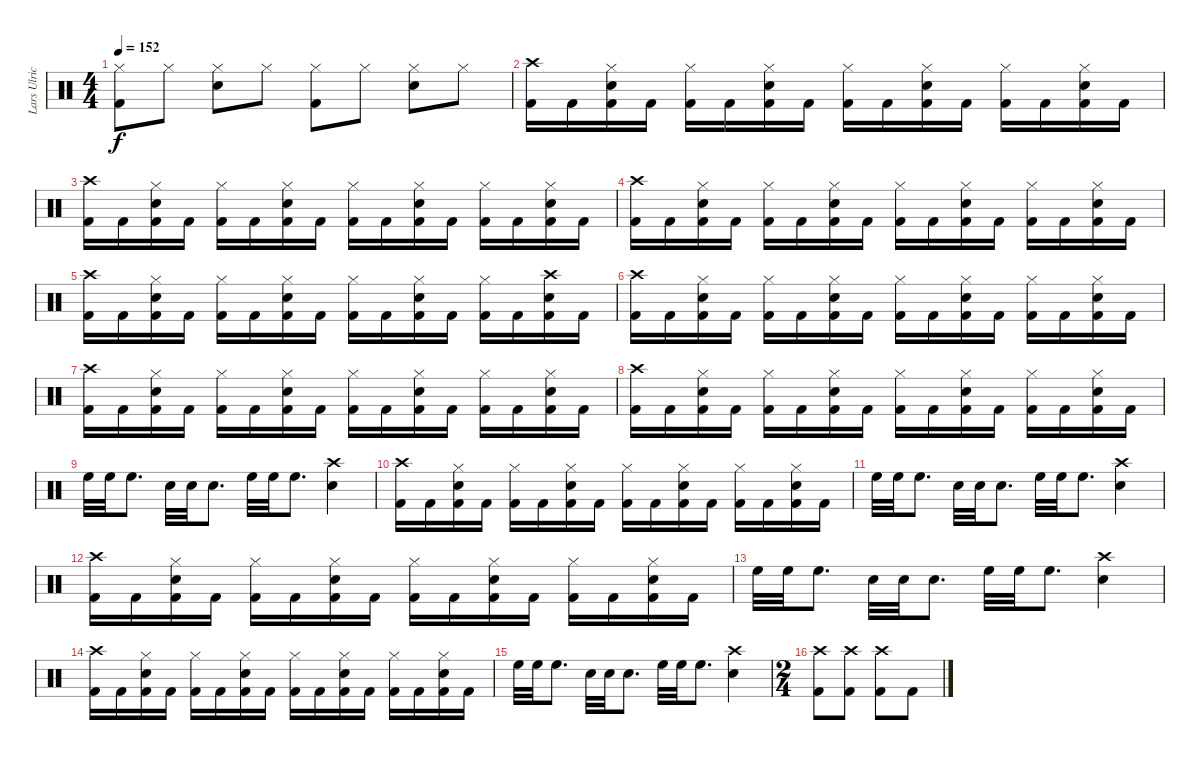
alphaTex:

\track ("Lars Ulrich" "Lars Ulric") {instrument percussion}
\staff {score}
\articulation defaults
\ts (4 4)
\tempo 152
\clef neutral
\ks c
("Hi-Hat (closed)" "Kick (hit) 2").8{dy f} "Hi-Hat (closed)".8 ("Hi-Hat (closed)" "Snare (hit) 2").8 "Hi-Hat (closed)".8 ("Hi-Hat (closed)" "Kick (hit) 2").8 "Hi-Hat (closed)".8 ("Hi-Hat (closed)" "Snare (hit) 2").8 "Hi-Hat (closed)".8 |
("Crash high (hit)" "Kick (hit) 2").16 "Kick (hit) 2".16 ("Hi-Hat (closed)" "Kick (hit) 2" "Snare (hit) 2").16 "Kick (hit) 2".16 ("Hi-Hat (closed)" "Kick (hit) 2").16 "Kick (hit) 2".16 ("Hi-Hat (closed)" "Kick (hit) 2" "Snare (hit) 2").16 "Kick (hit) 2".16 ("Hi-Hat (closed)" "Kick (hit) 2").16 "Kick (hit) 2".16 ("Hi-Hat (closed)" "Kick (hit) 2" "Snare (hit) 2").16 "Kick (hit) 2".16 ("Hi-Hat (closed)" "Kick (hit) 2").16 "Kick (hit) 2".16 ("Hi-Hat (closed)" "Kick (hit) 2" "Snare (hit) 2").16 "Kick (hit) 2".16 |
("Crash high (hit)" "Kick (hit) 2").16 "Kick (hit) 2".16 ("Hi-Hat (closed)" "Kick (hit) 2" "Snare (hit) 2").16 "Kick (hit) 2".16 ("Hi-Hat (closed)" "Kick (hit) 2").16 "Kick (hit) 2".16 ("Hi-Hat (closed)" "Kick (hit) 2" "Snare (hit) 2").16 "Kick (hit) 2".16 ("Hi-Hat (closed)" "Kick (hit) 2").16 "Kick (hit) 2".16 ("Hi-Hat (closed)" "Kick (hit) 2" "Snare (hit) 2").16 "Kick (hit) 2".16 ("Hi-Hat (closed)" "Kick (hit) 2").16 "Kick (hit) 2".16 ("Hi-Hat (closed)" "Kick (hit) 2" "Snare (hit) 2").16 "Kick (hit) 2".16 |
("Crash high (hit)" "Kick (hit) 2").16 "Kick (hit) 2".16 ("Hi-Hat (closed)" "Kick (hit) 2" "Snare (hit) 2").16 "Kick (hit) 2".16 ("Hi-Hat (closed)" "Kick (hit) 2").16 "Kick (hit) 2".16 ("Hi-Hat (closed)" "Kick (hit) 2" "Snare (hit) 2").16 "Kick (hit) 2".16 ("Hi-Hat (closed)" "Kick (hit) 2").16 "Kick (hit) 2".16 ("Hi-Hat (closed)" "Kick (hit) 2" "Snare (hit) 2").16 "Kick (hit) 2".16 ("Hi-Hat (closed)" "Kick (hit) 2").16 "Kick (hit) 2".16 ("Hi-Hat (closed)" "Kick (hit) 2" "Snare (hit) 2").16 "Kick (hit) 2".16 |
("Crash high (hit)" "Kick (hit) 2").16 "Kick (hit) 2".16 ("Hi-Hat (closed)" "Kick (hit) 2" "Snare (hit) 2").16 "Kick (hit) 2".16 ("Hi-Hat (closed)" "Kick (hit) 2").16 "Kick (hit) 2".16 ("Hi-Hat (closed)" "Kick (hit) 2" "Snare (hit) 2").16 "Kick (hit) 2".16 ("Hi-Hat (closed)" "Kick (hit) 2").16 "Kick (hit) 2".16 ("Hi-Hat (closed)" "Kick (hit) 2" "Snare (hit) 2").16 "Kick (hit) 2".16 ("Hi-Hat (closed)" "Kick (hit) 2").16 "Kick (hit) 2".16 ("Crash high (hit)" "Kick (hit) 2" "Snare (hit) 2").16 "Kick (hit) 2".16 |
("Crash high (hit)" "Kick (hit) 2").16 "Kick (hit) 2".16 ("Hi-Hat (closed)" "Kick (hit) 2" "Snare (hit) 2").16 "Kick (hit) 2".16 ("Hi-Hat (closed)" "Kick (hit) 2").16 "Kick (hit) 2".16 ("Hi-Hat (closed)" "Kick (hit) 2" "Snare (hit) 2").16 "Kick (hit) 2".16 ("Hi-Hat (closed)" "Kick (hit) 2").16 "Kick (hit) 2".16 ("Hi-Hat (closed)" "Kick (hit) 2" "Snare (hit) 2").16 "Kick (hit) 2".16 ("Hi-Hat (closed)" "Kick (hit) 2").16 "Kick (hit) 2".16 ("Hi-Hat (closed)" "Kick (hit) 2" "Snare (hit) 2").16 "Kick (hit) 2".16 |
("Crash high (hit)" "Kick (hit) 2").16 "Kick (hit) 2".16 ("Hi-Hat (closed)" "Kick (hit) 2" "Snare (hit) 2").16 "Kick (hit) 2".16 ("Hi-Hat (closed)" "Kick (hit) 2").16 "Kick (hit) 2".16 ("Hi-Hat (closed)" "Kick (hit) 2" "Snare (hit) 2").16 "Kick (hit) 2".16 ("Hi-Hat (closed)" "Kick (hit) 2").16 "Kick (hit) 2".16 ("Hi-Hat (closed)" "Kick (hit) 2" "Snare (hit) 2").16 "Kick (hit) 2".16 ("Hi-Hat (closed)" "Kick (hit) 2").16 "Kick (hit) 2".16 ("Hi-Hat (closed)" "Kick (hit) 2" "Snare (hit) 2").16 "Kick (hit) 2".16 |
("Crash high (hit)" "Kick (hit) 2").16 "Kick (hit) 2".16 ("Hi-Hat (closed)" "Kick (hit) 2" "Snare (hit) 2").16 "Kick (hit) 2".16 ("Hi-Hat (closed)" "Kick (hit) 2").16 "Kick (hit) 2".16 ("Hi-Hat (closed)" "Kick (hit) 2" "Snare (hit) 2").16 "Kick (hit) 2".16 ("Hi-Hat (closed)" "Kick (hit) 2").16 "Kick (hit) 2".16 ("Hi-Hat (closed)" "Kick (hit) 2" "Snare (hit) 2").16 "Kick (hit) 2".16 ("Hi-Hat (closed)" "Kick (hit) 2").16 "Kick (hit) 2".16 ("Hi-Hat (closed)" "Kick (hit) 2" "Snare (hit) 2").16 "Kick (hit) 2".16 |
"High Floor Tom (hit)".32 "High Floor Tom (hit)".32 "High Floor Tom (hit)".8{d} "Snare (hit) 2".32 "Snare (hit) 2".32 "Snare (hit) 2".8{d} "High Floor Tom (hit)".32 "High Floor Tom (hit)".32 "High Floor Tom (hit)".8{d} ("Crash high (hit)" "Snare (hit) 2").4 |
("Crash high (hit)" "Kick (hit) 2").16 "Kick (hit) 2".16 ("Hi-Hat (closed)" "Kick (hit) 2" "Snare (hit) 2").16 "Kick (hit) 2".16 ("Hi-Hat (closed)" "Kick (hit) 2").16 "Kick (hit) 2".16 ("Hi-Hat (closed)" "Kick (hit) 2" "Snare (hit) 2").16 "Kick (hit) 2".16 ("Hi-Hat (closed)" "Kick (hit) 2").16 "Kick (hit) 2".16 ("Hi-Hat (closed)" "Kick (hit) 2" "Snare (hit) 2").16 "Kick (hit) 2".16 ("Hi-Hat (closed)" "Kick (hit) 2").16 "Kick (hit) 2".16 ("Hi-Hat (closed)" "Kick (hit) 2" "Snare (hit) 2").16 "Kick (hit) 2".16 |
"High Floor Tom (hit)".32 "High Floor Tom (hit)".32 "High Floor Tom (hit)".8{d} "Snare (hit) 2".32 "Snare (hit) 2".32 "Snare (hit) 2".8{d} "High Floor Tom (hit)".32 "High Floor Tom (hit)".32 "High Floor Tom (hit)".8{d} ("Crash high (hit)" "Snare (hit) 2").4 |
("Crash high (hit)" "Kick (hit) 2").16 "Kick (hit) 2".16 ("Hi-Hat (closed)" "Kick (hit) 2" "Snare (hit) 2").16 "Kick (hit) 2".16 ("Hi-Hat (closed)" "Kick (hit) 2").16 "Kick (hit) 2".16 ("Hi-Hat (closed)" "Kick (hit) 2" "Snare (hit) 2").16 "Kick (hit) 2".16 ("Hi-Hat (closed)" "Kick (hit) 2").16 "Kick (hit) 2".16 ("Hi-Hat (closed)" "Kick (hit) 2" "Snare (hit) 2").16 "Kick (hit) 2".16 ("Hi-Hat (closed)" "Kick (hit) 2").16 "Kick (hit) 2".16 ("Hi-Hat (closed)" "Kick (hit) 2" "Snare (hit) 2").16 "Kick (hit) 2".16 |
"High Floor Tom (hit)".32 "High Floor Tom (hit)".32 "High Floor Tom (hit)".8{d} "Snare (hit) 2".32 "Snare (hit) 2".32 "Snare (hit) 2".8{d} "High Floor Tom (hit)".32 "High Floor Tom (hit)".32 "High Floor Tom (hit)".8{d} ("Crash high (hit)" "Snare (hit) 2").4 |
("Crash high (hit)" "Kick (hit) 2").16 "Kick (hit) 2".16 ("Hi-Hat (closed)" "Kick (hit) 2" "Snare (hit) 2").16 "Kick (hit) 2".16 ("Hi-Hat (closed)" "Kick (hit) 2").16 "Kick (hit) 2".16 ("Hi-Hat (closed)" "Kick (hit) 2" "Snare (hit) 2").16 "Kick (hit) 2".16 ("Hi-Hat (closed)" "Kick (hit) 2").16 "Kick (hit) 2".16 ("Hi-Hat (closed)" "Kick (hit) 2" "Snare (hit) 2").16 "Kick (hit) 2".16 ("Hi-Hat (closed)" "Kick (hit) 2").16 "Kick (hit) 2".16 ("Hi-Hat (closed)" "Kick (hit) 2" "Snare (hit) 2").16 "Kick (hit) 2".16 |
"High Floor Tom (hit)".32 "High Floor Tom (hit)".32 "High Floor Tom (hit)".8{d} "Snare (hit) 2".32 "Snare (hit) 2".32 "Snare (hit) 2".8{d} "High Floor Tom (hit)".32 "High Floor Tom (hit)".32 "High Floor Tom (hit)".8{d} ("Crash high (hit)" "Snare (hit) 2").4 |
\ts (2 4)
("Crash high (hit)" "Kick (hit) 2").8 ("Crash high (hit)" "Kick (hit) 2").8 ("Crash high (hit)" "Kick (hit) 2").8 "Kick (hit) 2".8
